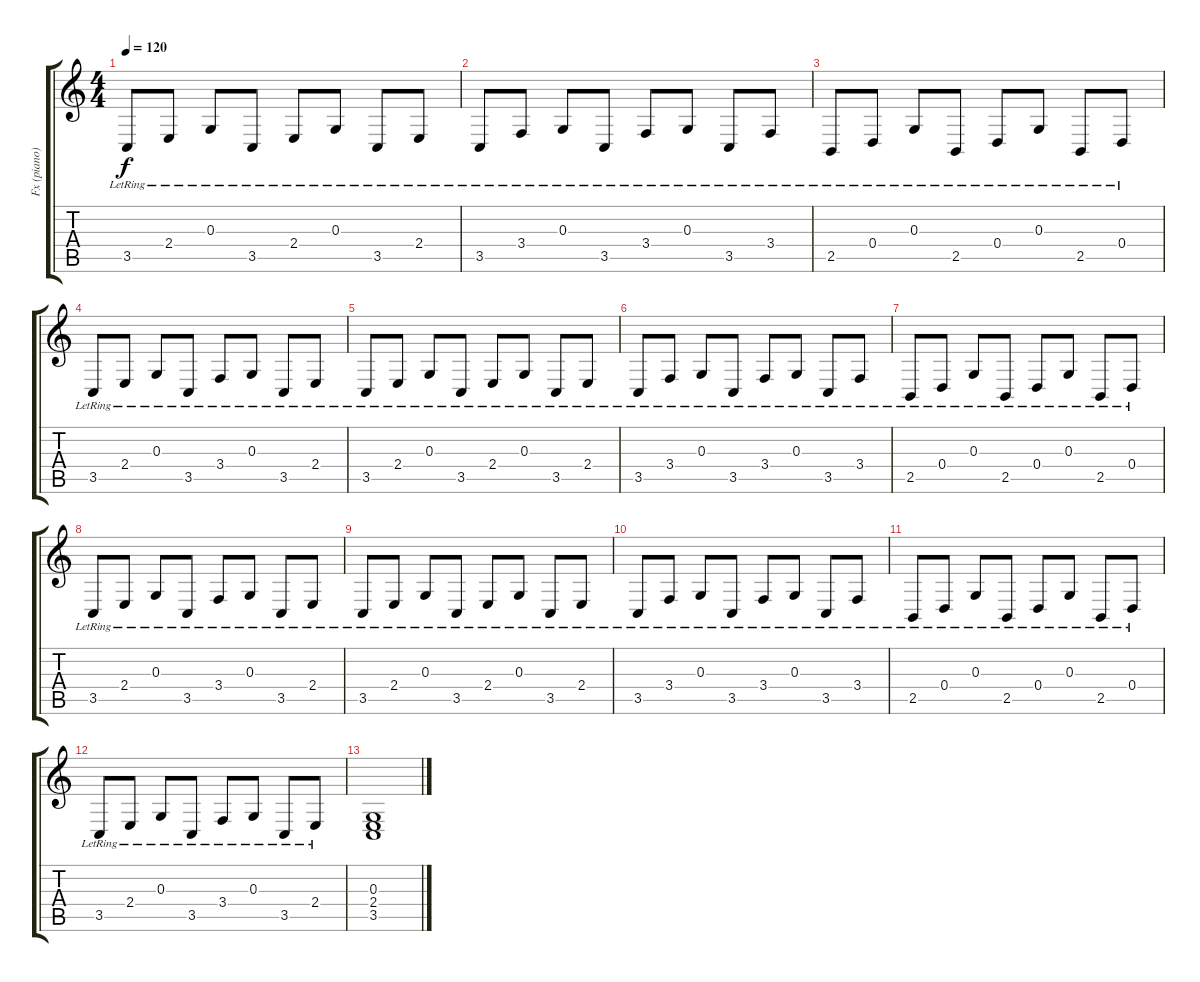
\track ("Fx (piano)" "Fx (piano)") {instrument brightacousticpiano}
\staff {score tabs}
\tuning (E4 B3 G3 D3 A2 E2) {hide}
\ts (4 4)
\tempo 120
\clef g2
\ks c
3.5{lr}.8{dy f instrument brightacousticpiano} 2.4{lr}.8 0.3{lr}.8 3.5{lr}.8 2.4{lr}.8 0.3{lr}.8 3.5{lr}.8 2.4{lr}.8 |
3.5{lr}.8 3.4{lr}.8 0.3{lr}.8 3.5{lr}.8 3.4{lr}.8 0.3{lr}.8 3.5{lr}.8 3.4{lr}.8 |
2.5{lr}.8 0.4{lr}.8 0.3{lr}.8 2.5{lr}.8 0.4{lr}.8 0.3{lr}.8 2.5{lr}.8 0.4{lr}.8 |
3.5{lr}.8 2.4{lr}.8 0.3{lr}.8 3.5{lr}.8 3.4{lr}.8 0.3{lr}.8 3.5{lr}.8 2.4{lr}.8 |
3.5{lr}.8 2.4{lr}.8 0.3{lr}.8 3.5{lr}.8 2.4{lr}.8 0.3{lr}.8 3.5{lr}.8 2.4{lr}.8 |
3.5{lr}.8 3.4{lr}.8 0.3{lr}.8 3.5{lr}.8 3.4{lr}.8 0.3{lr}.8 3.5{lr}.8 3.4{lr}.8 |
2.5{lr}.8 0.4{lr}.8 0.3{lr}.8 2.5{lr}.8 0.4{lr}.8 0.3{lr}.8 2.5{lr}.8 0.4{lr}.8 |
3.5{lr}.8 2.4{lr}.8 0.3{lr}.8 3.5{lr}.8 3.4{lr}.8 0.3{lr}.8 3.5{lr}.8 2.4{lr}.8 |
3.5{lr}.8 2.4{lr}.8 0.3{lr}.8 3.5{lr}.8 2.4{lr}.8 0.3{lr}.8 3.5{lr}.8 2.4{lr}.8 |
3.5{lr}.8 3.4{lr}.8 0.3{lr}.8 3.5{lr}.8 3.4{lr}.8 0.3{lr}.8 3.5{lr}.8 3.4{lr}.8 |
2.5{lr}.8 0.4{lr}.8 0.3{lr}.8 2.5{lr}.8 0.4{lr}.8 0.3{lr}.8 2.5{lr}.8 0.4{lr}.8 |
3.5{lr}.8 2.4{lr}.8 0.3{lr}.8 3.5{lr}.8 3.4{lr}.8 0.3{lr}.8 3.5{lr}.8 2.4{lr}.8 |
(0.3 2.4 3.5).1
